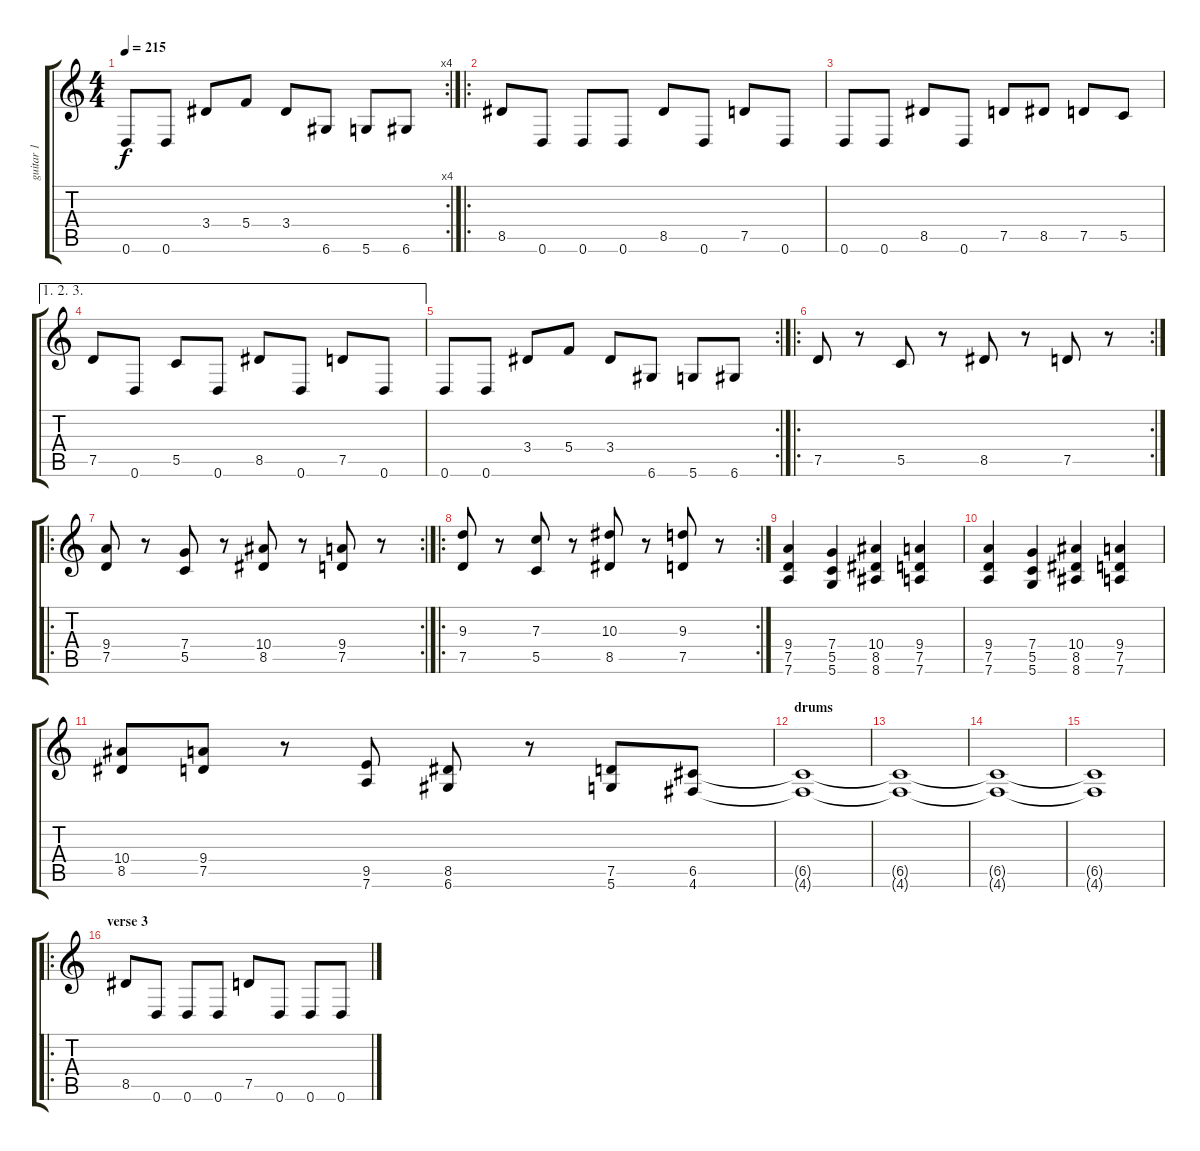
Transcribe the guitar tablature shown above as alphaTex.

\track ("guitar 1" "guitar 1") {instrument distortionguitar}
\staff {score tabs}
\tuning (D4 A3 F3 C3 G2 D2) {hide}
\rc 4
\ts (4 4)
\tempo 215
\clef g2
\ks c
0.6.8{dy f} 0.6.8 3.4.8 5.4.8 3.4.8 6.6.8 5.6.8 6.6.8 |
\ro
8.5.8 0.6.8 0.6.8 0.6.8 8.5.8 0.6.8 7.5.8 0.6.8 |
0.6.8 0.6.8 8.5.8 0.6.8 7.5.8 8.5.8 7.5.8 5.5.8 |
\ae (1 2 3)
7.5.8 0.6.8 5.5.8 0.6.8 8.5.8 0.6.8 7.5.8 0.6.8 |
\rc 2
0.6.8 0.6.8 3.4.8 5.4.8 3.4.8 6.6.8 5.6.8 6.6.8 |
\ro
\rc 2
7.5.8 r.8 5.5.8 r.8 8.5.8 r.8 7.5.8 r.8 |
\ro
\rc 2
(9.4 7.5).8 r.8 (7.4 5.5).8 r.8 (10.4 8.5).8 r.8 (9.4 7.5).8 r.8 |
\ro
\rc 2
(9.3 7.5).8 r.8 (7.3 5.5).8 r.8 (10.3 8.5).8 r.8 (9.3 7.5).8 r.8 |
(9.4 7.5 7.6).4 (7.4 5.5 5.6).4 (10.4 8.5 8.6).4 (9.4 7.5 7.6).4 |
(9.4 7.5 7.6).4 (7.4 5.5 5.6).4 (10.4 8.5 8.6).4 (9.4 7.5 7.6).4 |
(10.4 8.5).8 (9.4 7.5).8 r.8 (9.5 7.6).8 (8.5 6.6).8 r.8 (7.5 5.6).8 (6.5 4.6).8 |
\section ("" "drums")
(6.5{t} 4.6{t}).1 |
(6.5{t} 4.6{t}).1 |
(6.5{t} 4.6{t}).1 |
(6.5{t} 4.6{t}).1 |
\ro
\section ("" "verse 3")
8.5.8 0.6.8 0.6.8 0.6.8 7.5.8 0.6.8 0.6.8 0.6.8
